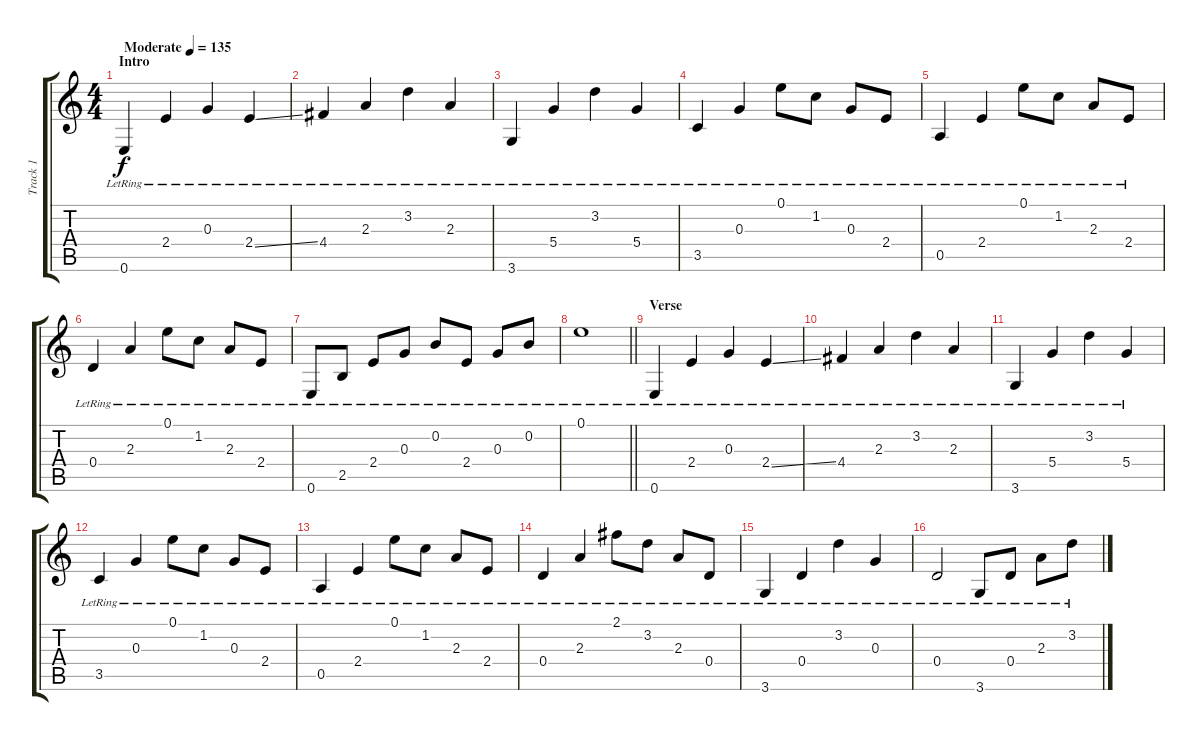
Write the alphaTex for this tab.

\track ("Track 1" "Track 1") {instrument electricguitarjazz}
\staff {score tabs}
\tuning (E4 B3 G3 D3 A2 E2) {hide}
\ts (4 4)
\section ("" "Intro")
\tempo (135 "Moderate")
\clef g2
\ks c
0.6{lr}.4{dy f instrument electricguitarjazz} 2.4{lr}.4 0.3{lr}.4 2.4{ss lr}.4 |
4.4{lr}.4 2.3{lr}.4 3.2{lr}.4 2.3{lr}.4 |
3.6{lr}.4 5.4{lr}.4 3.2{lr}.4 5.4{lr}.4 |
3.5{lr}.4 0.3{lr}.4 0.1{lr}.8 1.2{lr}.8 0.3{lr}.8 2.4{lr}.8 |
0.5{lr}.4 2.4{lr}.4 0.1{lr}.8 1.2{lr}.8 2.3{lr}.8 2.4{lr}.8 |
0.4{lr}.4 2.3{lr}.4 0.1{lr}.8 1.2{lr}.8 2.3{lr}.8 2.4{lr}.8 |
0.6{lr}.8 2.5{lr}.8 2.4{lr}.8 0.3{lr}.8 0.2{lr}.8 2.4{lr}.8 0.3{lr}.8 0.2{lr}.8 |
\barLineRight lightlight
0.1{lr}.1 |
\section ("" "Verse")
0.6{lr}.4 2.4{lr}.4 0.3{lr}.4 2.4{ss lr}.4 |
4.4{lr}.4 2.3{lr}.4 3.2{lr}.4 2.3{lr}.4 |
3.6{lr}.4 5.4{lr}.4 3.2{lr}.4 5.4{lr}.4 |
3.5{lr}.4 0.3{lr}.4 0.1{lr}.8 1.2{lr}.8 0.3{lr}.8 2.4{lr}.8 |
0.5{lr}.4 2.4{lr}.4 0.1{lr}.8 1.2{lr}.8 2.3{lr}.8 2.4{lr}.8 |
0.4{lr}.4 2.3{lr}.4 2.1{lr}.8 3.2{lr}.8 2.3{lr}.8 0.4{lr}.8 |
3.6{lr}.4 0.4{lr}.4 3.2{lr}.4 0.3{lr}.4 |
0.4{lr}.2 3.6{lr}.8 0.4{lr}.8 2.3{lr}.8 3.2{lr}.8
